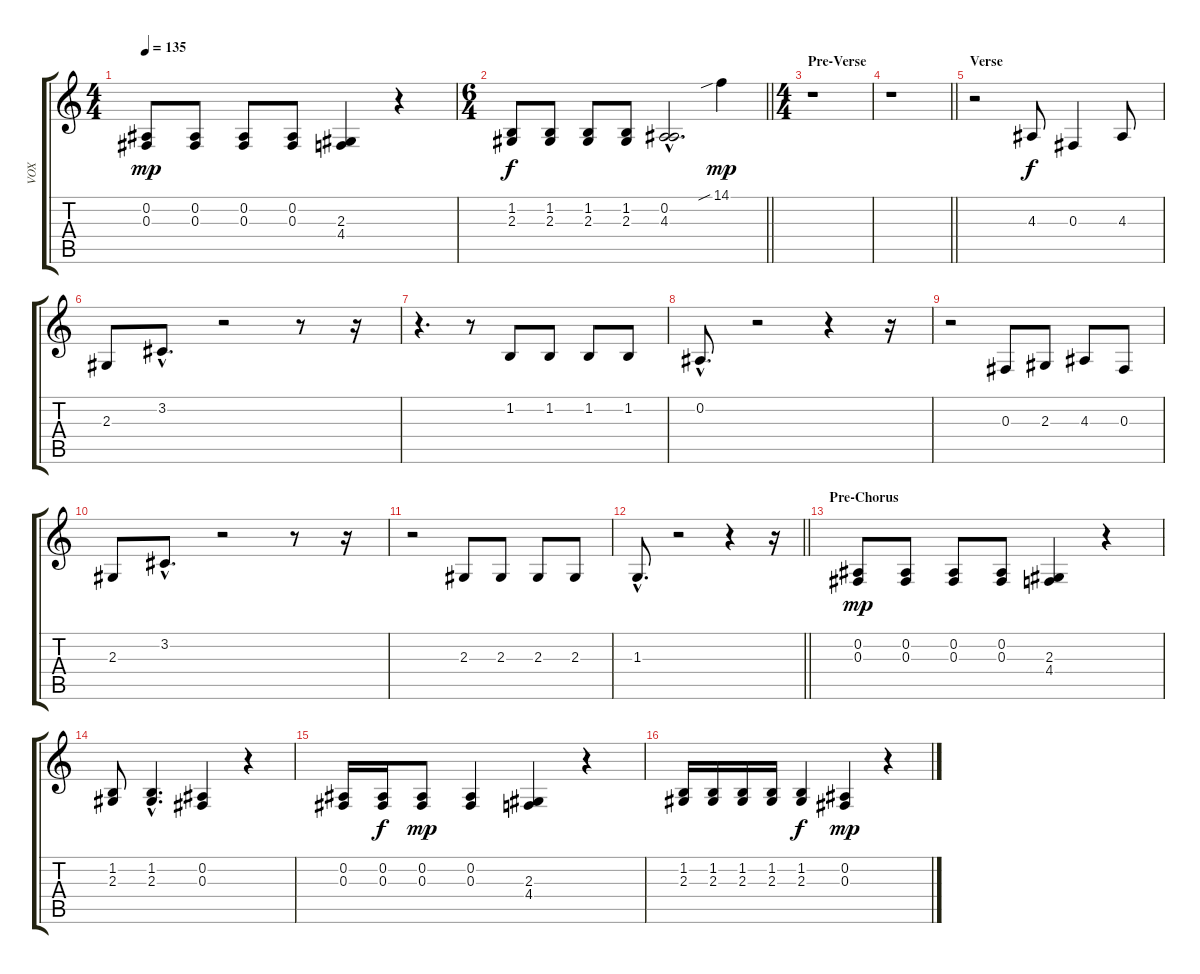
\track ("VOX" "VOX") {instrument sopranosax}
\staff {score tabs}
\tuning (Eb4 Bb3 Gb3 Db3 Ab2 Eb2) {hide}
\ts (4 4)
\tempo 135
\clef g2
\ks c
(0.2 0.3).8{dy mp} (0.2 0.3).8 (0.2 0.3).8 (0.2 0.3).8 (2.3 4.4).4 r.4 |
\ts (6 4)
\barLineRight lightlight
(1.2 2.3).8{dy f} (1.2 2.3).8 (1.2 2.3).8 (1.2 2.3).8 (0.2{hac} 4.3{hac}).2{d} 14.1{sib}.4{dy mp} |
\ts (4 4)
\section ("" "Pre-Verse")
r.1 |
\barLineRight lightlight
r.1 |
\section ("" "Verse")
r.2 4.3.8{dy f} 0.3.4 4.3.8 |
2.3.8 3.2{hac}.8{d} r.2 r.8 r.16 |
r.4{d} r.8 1.2.8 1.2.8 1.2.8 1.2.8 |
0.2{hac}.8{d} r.2 r.4 r.16 |
r.2 0.3.8 2.3.8 4.3.8 0.3.8 |
2.3.8 3.2{hac}.8{d} r.2 r.8 r.16 |
r.2 2.3.8 2.3.8 2.3.8 2.3.8 |
\barLineRight lightlight
1.3{hac}.8{d} r.2 r.4 r.16 |
\section ("" "Pre-Chorus")
(0.2 0.3).8{dy mp} (0.2 0.3).8 (0.2 0.3).8 (0.2 0.3).8 (2.3 4.4).4 r.4 |
(1.2 2.3).8 (1.2{hac} 2.3{hac}).4{d} (0.2 0.3).4 r.4 |
(0.2 0.3).16 (0.2 0.3).16{dy f} (0.2 0.3).8{dy mp} (0.2 0.3).4 (2.3 4.4).4 r.4 |
(1.2 2.3).16 (1.2 2.3).16 (1.2 2.3).16 (1.2 2.3).16 (1.2 2.3).4{dy f} (0.2 0.3).4{dy mp} r.4
